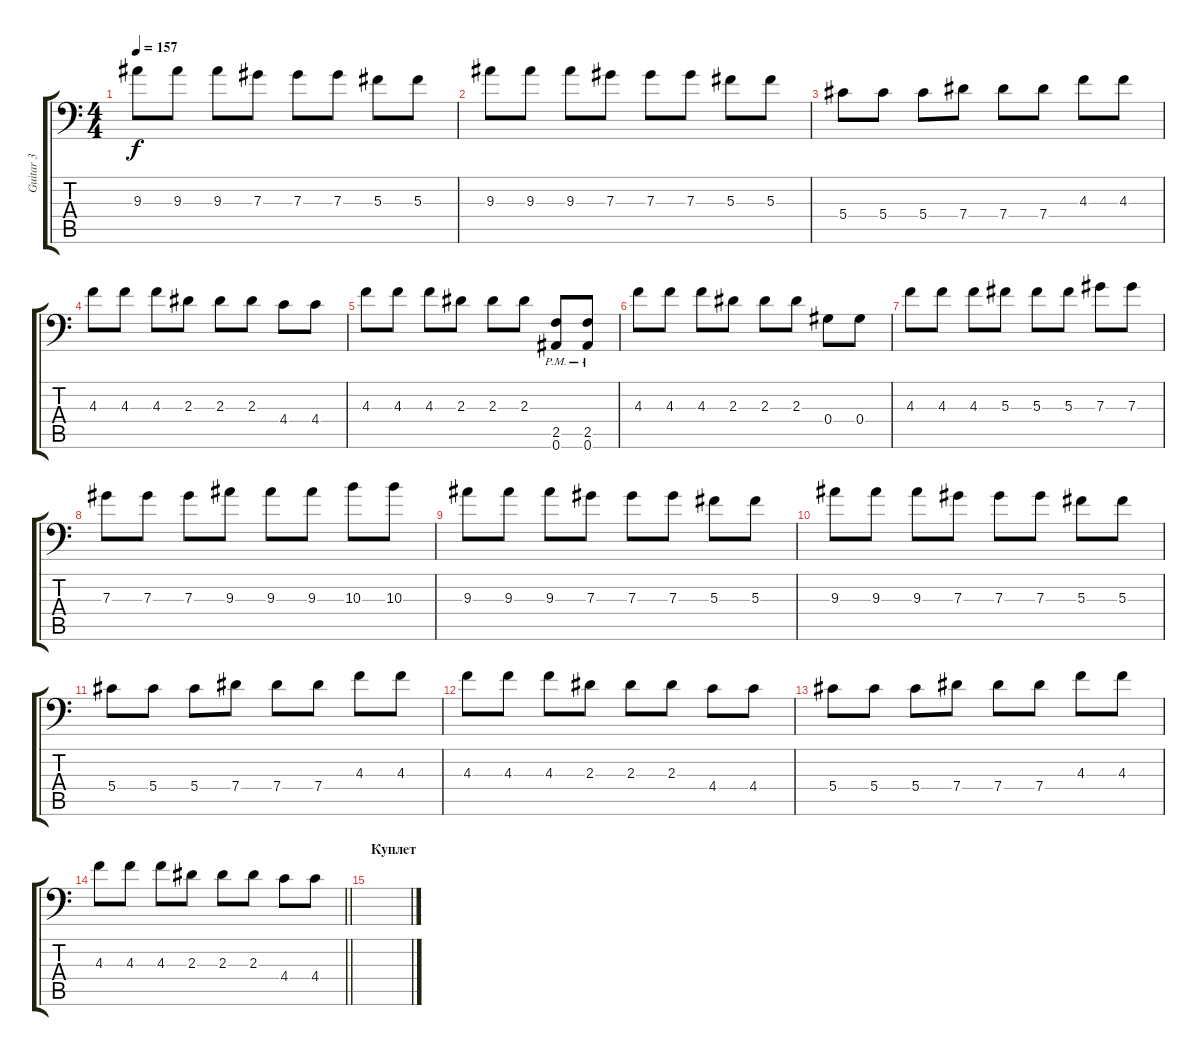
\track ("Guitar 3" "Guitar 3") {instrument distortionguitar}
\staff {score tabs}
\tuning (Bb3 F3 Db3 Ab2 Eb2 Bb1) {hide}
\ts (4 4)
\tempo 157
\clef f4
\ks c
9.3.8{dy f} 9.3.8 9.3.8 7.3.8 7.3.8 7.3.8 5.3.8 5.3.8 |
9.3.8 9.3.8 9.3.8 7.3.8 7.3.8 7.3.8 5.3.8 5.3.8 |
5.4.8 5.4.8 5.4.8 7.4.8 7.4.8 7.4.8 4.3.8 4.3.8 |
4.3.8 4.3.8 4.3.8 2.3.8 2.3.8 2.3.8 4.4.8 4.4.8 |
4.3.8 4.3.8 4.3.8 2.3.8 2.3.8 2.3.8 (2.5{pm} 0.6{pm}).8 (2.5{pm} 0.6{pm}).8 |
4.3.8 4.3.8 4.3.8 2.3.8 2.3.8 2.3.8 0.4.8 0.4.8 |
4.3.8 4.3.8 4.3.8 5.3.8 5.3.8 5.3.8 7.3.8 7.3.8 |
7.3.8 7.3.8 7.3.8 9.3.8 9.3.8 9.3.8 10.3.8 10.3.8 |
9.3.8 9.3.8 9.3.8 7.3.8 7.3.8 7.3.8 5.3.8 5.3.8 |
9.3.8 9.3.8 9.3.8 7.3.8 7.3.8 7.3.8 5.3.8 5.3.8 |
5.4.8 5.4.8 5.4.8 7.4.8 7.4.8 7.4.8 4.3.8 4.3.8 |
4.3.8 4.3.8 4.3.8 2.3.8 2.3.8 2.3.8 4.4.8 4.4.8 |
5.4.8 5.4.8 5.4.8 7.4.8 7.4.8 7.4.8 4.3.8 4.3.8 |
\barLineRight lightlight
4.3.8 4.3.8 4.3.8 2.3.8 2.3.8 2.3.8 4.4.8 4.4.8 |
\section ("" "Куплет")
